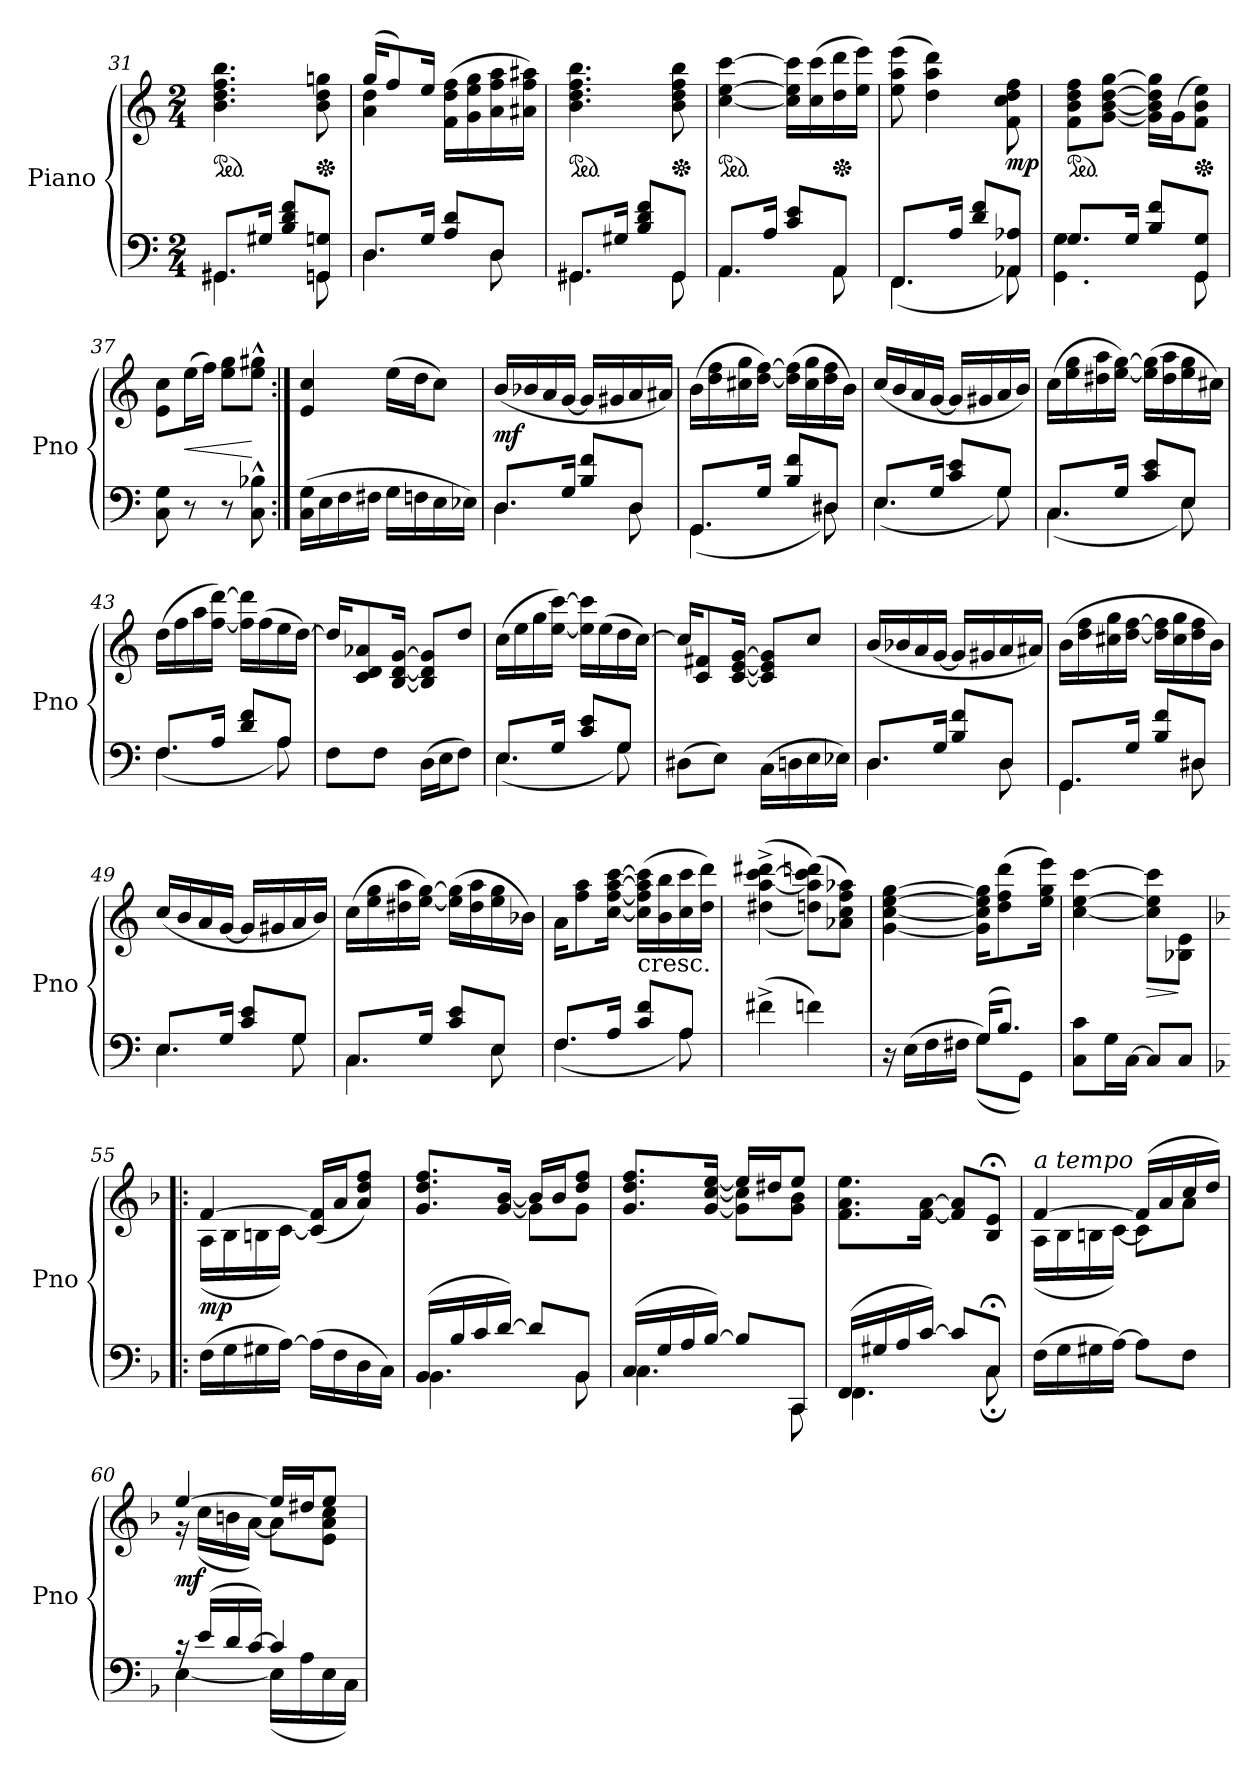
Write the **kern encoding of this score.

**kern	**kern	**dynam
*part1	*part1	*part1
*staff2	*staff1	*staff1/2
*I"Piano	*	*
*I'Pno	*	*
*clefF4	*clefG2	*
*k[]	*k[]	*
*M2/4	*M2/4	*
=31	=31	=31
*^	*	*
*	*	*ped	*
8.GG#XL	4.GG#X	4.b 4.dd 4.ff 4.bb	.
16G#XJk	.	.	.
8B 8d 8fL	.	.	.
*	*	*Xped	*
8GGn 8GnJ	8GGn	8b 8dd 8ggn	.
=32	=32	=32	=32
*	*	*^	*
8.DL	4.D	(16ggKL	4a 4dd	.
.	.	8ff)	.	.
16GJk	.	16eeJk	.	.
8A 8dL	.	4ryy	(16f 16dd 16ffLL	.
.	.	.	16g 16ee 16gg	.
8DJ	8D	.	16a 16ff 16aa	.
.	.	.	16a#X 16ff 16aa#XJJ)	.
*	*	*v	*v	*
=33	=33	=33	=33
*	*	*ped	*
8.GG#XL	4.GG#X	4.b 4.dd 4.ff 4.bb	.
16G#XJk	.	.	.
8B 8d 8fL	.	.	.
*	*	*Xped	*
8GG#J	8GG#	8b 8dd 8ff 8bb	.
=34	=34	=34	=34
*	*	*ped	*
8.AAL	4.AA	[4cc [4ee [4ccc	.
16AJk	.	.	.
8c 8eL	.	16cc] 16ee] 16ccc]LL	.
.	.	(16cc 16ccc	.
*	*	*Xped	*
8AAJ	8AA	16dd 16ddd	.
.	.	16ee 16eeeJJ)	.
=35	=35	=35	=35
8.FFL	(4.FF	(8ee 8aa 8eee	.
.	.	4dd 4aa 4ddd)	.
16AJk	.	.	.
8d 8fL	.	.	.
8AA-X 8A-XJ	8AA-X)	8f 8cc 8dd 8ff	mp
=36	=36	=36	=36
*	*	*ped	*
8.GL	4.GG 4.G	8f 8b 8dd 8ffL	.
.	.	[8g [8b [8dd [8ggJ	.
16GJk	.	.	.
8B 8fL	.	16g]\ 16b]\ 16dd]\ 16gg]\LL	.
.	.	(16g\J	.
*	*	*Xped	*
8GG 8GJ	8GG	8f\ 8b\ 8ee\J)	.
*v	*v	*	*
=37	=37	=37
8C 8G	8e 8ccL	.
8r	(16eeL	<
.	16ffJJ)	.
8r	8ee 8ggL	.
8C^^ 8B-X^^	8ee^^ 8gg#X^^J	[
=38:|!	=38:|!	=38:|!
(16C 16GLL	4e 4cc	.
16E	.	.
16F	.	.
16F#XJJ	.	.
16GLL	(16eeLL	.
16Fn	16ddJ	.
16E	8ccJ)	.
16E-XJJ)	.	.
=39	=39	=39
*^	*	*
8.DL	4.D	(16bLL	mf
.	.	16b-X	.
.	.	16a	.
16GJk	.	[16gJJ	.
8B 8fL	.	16gLL]	.
.	.	16g#X	.
8DJ	8D	16a	.
.	.	16a#XJJ)	.
=40	=40	=40	=40
8.GGL	(4.GG	(16bLL	.
.	.	16dd 16ff	.
.	.	16cc#X 16gg	.
16GJk	.	[16dd [16ffJJ)	.
8B 8fL	.	(16dd] 16ff]LL	.
.	.	16cc# 16gg	.
8D#XJ	8D#X)	16dd 16ff	.
.	.	16bJJ)	.
=41	=41	=41	=41
8.EL	(4.E	(16ccLL	.
.	.	16b	.
.	.	16a	.
16GJk	.	[16gJJ	.
8c 8eL	.	16gLL]	.
.	.	16g#X	.
8GJ	8G)	16a	.
.	.	16bJJ)	.
=42	=42	=42	=42
8.CL	(4.C	(16ccLL	.
.	.	16ee 16gg	.
.	.	16dd#X 16aa	.
16GJk	.	[16ee [16ggJJ)	.
8c 8eL	.	(16ee] 16gg]LL	.
.	.	16dd# 16aa	.
8EJ	8E)	16ee 16gg	.
.	.	16cc#XJJ)	.
=43	=43	=43	=43
8.FL	(4.F	(16ddLL	.
.	.	16ff	.
.	.	16aa	.
16AJk	.	[16ff [16dddJJ)	.
8d 8fL	.	16ff] 16ddd]LL	.
.	.	(16ff	.
8AJ	8A)	16ee	.
.	.	[16ddJJ)	.
*v	*v	*	*
=44	=44	=44
8FL	16ddKL]	.
.	8c 8d 8a-X	.
8FJ	.	.
.	[16B [16d [16gJk	.
(16DLL	8B] 8d] 8g]L	.
16EJ	.	.
8FJ)	8ddJ	.
=45	=45	=45
*^	*	*
8.EL	(4.E	(16ccLL	.
.	.	16ee	.
.	.	16gg	.
16GJk	.	[16ee [16cccJJ)	.
8c 8eL	.	16ee] 16ccc]LL	.
.	.	(16ee	.
8GJ	8G)	16dd	.
.	.	[16ccJJ)	.
*v	*v	*	*
=46	=46	=46
(8D#XL	16ccKL]	.
.	8c 8f#X	.
8EJ)	.	.
.	[16c [16e [16gJk	.
(16CLL	8c] 8e] 8g]L	.
16Dn	.	.
16E	8ccJ	.
16E-XJJ)	.	.
=47	=47	=47
*^	*	*
8.DL	4.D	(16bLL	.
.	.	16b-X	.
.	.	16a	.
16GJk	.	[16gJJ	.
8B 8fL	.	16gLL]	.
.	.	16g#X	.
8DJ	8D	16a	.
.	.	16a#XJJ)	.
=48	=48	=48	=48
8.GGL	4.GG	(16bLL	.
.	.	16dd 16ff	.
.	.	16cc#X 16gg	.
16GJk	.	[16dd [16ffJJ	.
8B 8fL	.	16dd] 16ff]LL	.
.	.	16cc# 16gg	.
8D#XJ	8D#X	16dd 16ff	.
.	.	16bJJ)	.
=49	=49	=49	=49
8.EL	4.E	(16ccLL	.
.	.	16b	.
.	.	16a	.
16GJk	.	[16gJJ	.
8c 8eL	.	16gLL]	.
.	.	16g#X	.
8GJ	8G	16a	.
.	.	16bJJ)	.
=50	=50	=50	=50
8.CL	4.C	(16ccLL	.
.	.	16ee 16gg	.
.	.	16dd#X 16aa	.
16GJk	.	[16ee [16ggJJ)	.
8c 8eL	.	(16ee] 16gg]LL	.
.	.	16dd# 16aa	.
8EJ	8E	16ee 16gg	.
.	.	16b-XJJ)	.
=51	=51	=51	=51
8.FL	(4.F	16aKL	.
.	.	8ff 8aa	.
16AJk	.	[16cc [16ff [16aa [16cccJk	.
!	!	!LO:TX:c:t=cresc.	!
8c 8fL	.	(16cc] 16ff] 16aa] 16ccc]LL	.
.	.	16b 16bb	.
8AJ	8A)	16cc 16ccc	.
.	.	16dd 16dddJJ)	.
*v	*v	*	*
=52	=52	=52
(4f#X^	(<(>4dd#X^ [4aa^ [4ccc^ 4ddd#X^	.
4fn)	(8ddn 8aa] 8ccc] 8dddnL))	.
.	8a-X 8cc 8ff 8aa-XJ)	.
=53	=53	=53
*^	*	*
4ryy	16r	[4g [4cc [4ee [4gg	.
.	(16ELL	.	.
.	16F	.	.
.	16F#XJJ	.	.
(16GKL	(8GL)	16g] 16cc] 16ee] 16gg]KL	.
8.BJ)	.	(8dd 8ff 8ddd	.
.	8GGJ)	.	.
.	.	16ee 16gg 16eeeJk)	.
*v	*v	*	*
=54	=54	=54
8C 8cL	[4cc [4ee [4ccc	.
16GL	.	.
[16CJJ	.	.
8CL]	8cc] 8ee] 8ccc]L	>
8CJ	8B-X 8eJ	]
=55!|:	=55!|:	=55!|:
*k[b-]	*k[b-]	*
*	*^	*
(16FLL	[4f	(16ALL	mp
16G	.	16B-	.
16G#X	.	16Bn	.
[16AJJ)	.	[16cJJ)	.
(16ALL]	(>16c] 16f]LL	4ryy	.
16F	16aJ	.	.
16D	8a 8dd 8ffJ)	.	.
16CJJ)	.	.	.
=56	=56	=56	=56
*^	*	*	*
(16BB-LL	4.BB-	4ryy	8.g/ 8.dd/ 8.ff/L	.
16B-	.	.	.	.
16c	.	.	.	.
[16dJJ)	.	.	[16g/ [16b-/Jk	.
8dL]	.	16b-LL]	8gL]	.
.	.	16b-J	.	.
8BB-J	8BB-	8dd 8ffJ	8gJ	.
=57	=57	=57	=57	=57
(16CLL	4.C	4ryy	8.g/ 8.dd/ 8.ff/L	.
16G	.	.	.	.
16A	.	.	.	.
[16B-JJ)	.	.	[16g/ [16cc/ [16ee/Jk	.
8B-L]	.	16eeLL]	8g] 8cc]L	.
.	.	16dd#XJ	.	.
8CCJ	8CC	8eeJ	8g 8b-J	.
*	*	*v	*v	*
=58	=58	=58	=58
(16FFLL	4.FF	8.f 8.a 8.eeL	.
16G#X	.	.	.
16A	.	.	.
[16cJJ)	.	[16f [16aJk	.
8cL]	.	8f] 8a]L	.
8C;<J	8C;<	8B-;< 8e;<J	.
=59	=59	=59	=59
*	*	*^	*
!	!	!LO:TX:a:i:t=a tempo	!	!
*v	*v	*	*	*
(16FLL	[4f	(16ALL	.
16G	.	16B-	.
16G#X	.	16Bn	.
[16AJJ)	.	[16cJJ)	.
8AL]	(16fLL]	8cL]	.
.	16a	.	.
8FJ	16cc	8aJ	.
.	16ddJJ)	.	.
=60	=60	=60	=60
*^	*	*	*
16rc	[4E	[4ee	16rg	mf
(16eLL	.	.	(16ccLL	.
16d	.	.	16bn	.
[16cJJ)	.	.	[16aJJ)	.
4c]	(16ELL]	16eeLL]	8aL]	.
.	16A	16dd#XJ	.	.
.	16E	8eeJ	8e 8a 8ccJ	.
.	16CJJ)	.	.	.
*v	*v	*	*	*
*	*v	*v	*
=	=	=
*-	*-	*-
